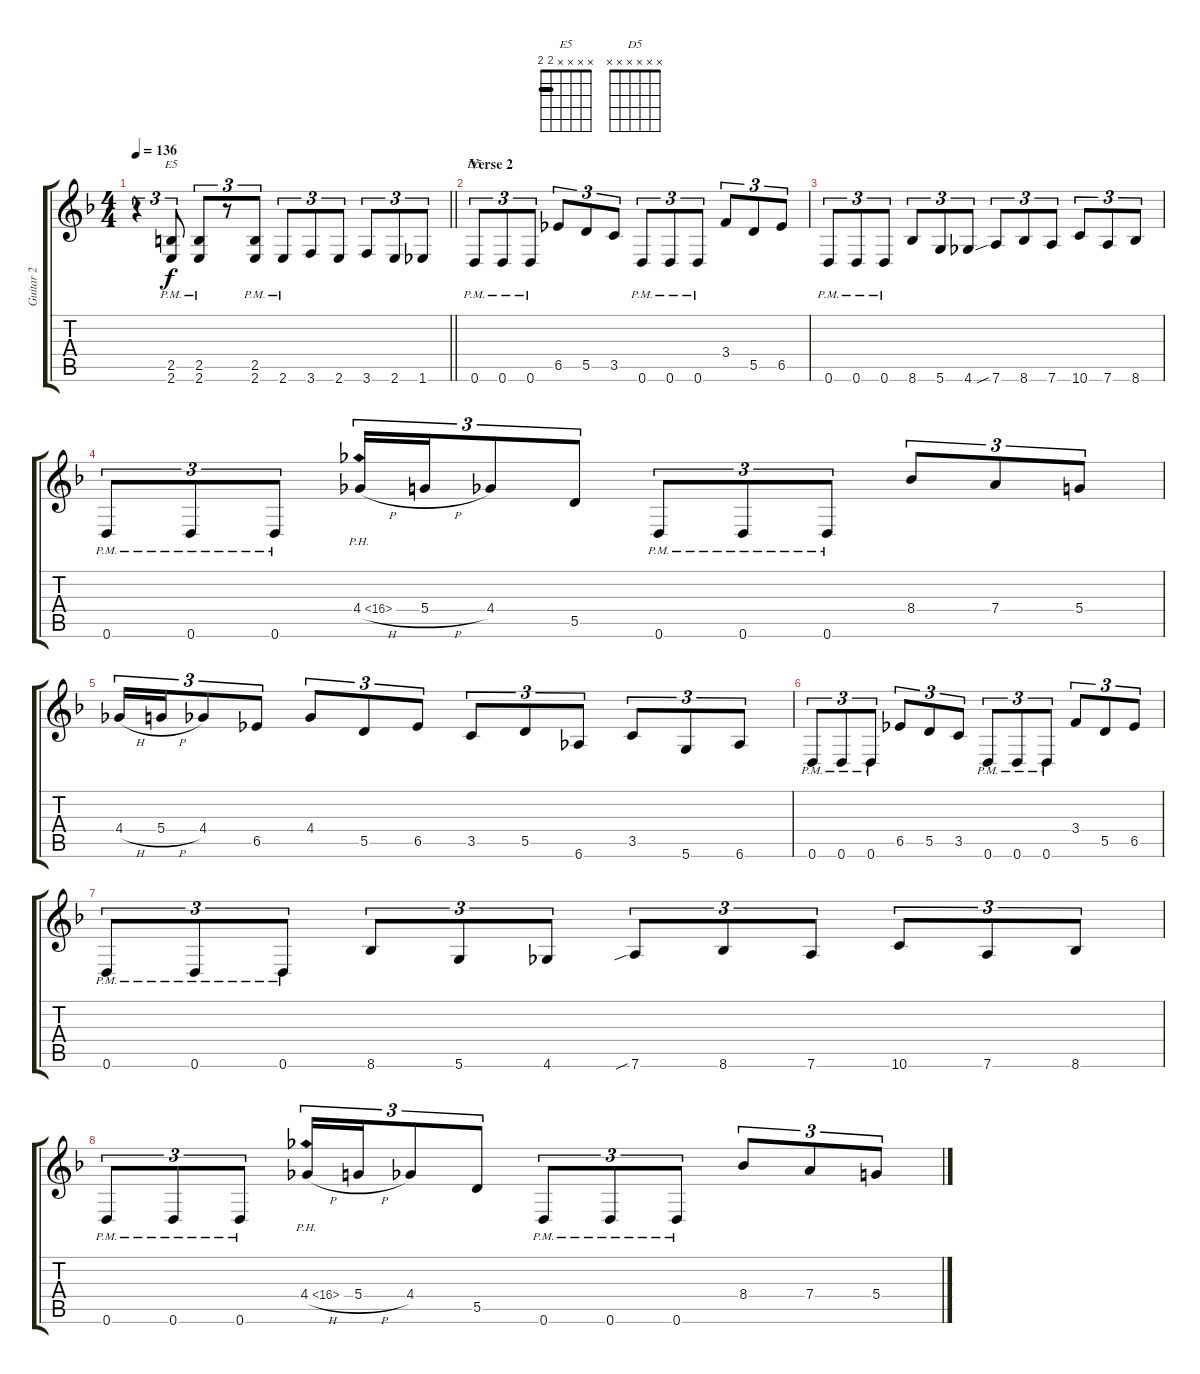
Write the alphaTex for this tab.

\track ("Guitar 2" "Guitar 2") {instrument distortionguitar}
\staff {score tabs}
\tuning (E4 B3 G3 D3 A2 D2) {hide}
\chord ("E5" x x x x 2 2) {barre 2}
\chord ("D5" x x x x x x)
\ts (4 4)
\tempo 136
\clef g2
\barLineRight lightlight
\ks dminor
r.4{tu (3 2) dy f} (2.5{pm} 2.6{pm}).8{tu (3 2) ch "E5"} (2.5{pm} 2.6{pm}).8{tu (3 2)} r.8{tu (3 2)} (2.5{pm} 2.6{pm}).8{tu (3 2)} 2.6{pm}.8{tu (3 2)} 3.6.8{tu (3 2)} 2.6.8{tu (3 2)} 3.6.8{tu (3 2)} 2.6.8{tu (3 2)} 1.6.8{tu (3 2)} |
\section ("" "Verse 2")
0.6{pm}.8{tu (3 2) ch "D5"} 0.6{pm}.8{tu (3 2)} 0.6{pm}.8{tu (3 2)} 6.5.8{tu (3 2)} 5.5.8{tu (3 2)} 3.5.8{tu (3 2)} 0.6{pm}.8{tu (3 2)} 0.6{pm}.8{tu (3 2)} 0.6{pm}.8{tu (3 2)} 3.4.8{tu (3 2)} 5.5.8{tu (3 2)} 6.5.8{tu (3 2)} |
0.6{pm}.8{tu (3 2)} 0.6{pm}.8{tu (3 2)} 0.6{pm}.8{tu (3 2)} 8.6.8{tu (3 2)} 5.6.8{tu (3 2)} 4.6.8{tu (3 2)} 7.6{sib}.8{tu (3 2)} 8.6.8{tu (3 2)} 7.6.8{tu (3 2)} 10.6.8{tu (3 2)} 7.6.8{tu (3 2)} 8.6.8{tu (3 2)} |
0.6{pm}.8{tu (3 2)} 0.6{pm}.8{tu (3 2)} 0.6{pm}.8{tu (3 2)} 4.4{ph 12 h}.16{tu (3 2)} 5.4{h}.16{tu (3 2)} 4.4.8{tu (3 2)} 5.5.8{tu (3 2)} 0.6{pm}.8{tu (3 2)} 0.6{pm}.8{tu (3 2)} 0.6{pm}.8{tu (3 2)} 8.4.8{tu (3 2)} 7.4.8{tu (3 2)} 5.4.8{tu (3 2)} |
4.4{h}.16{tu (3 2)} 5.4{h}.16{tu (3 2)} 4.4.8{tu (3 2)} 6.5.8{tu (3 2)} 4.4.8{tu (3 2)} 5.5.8{tu (3 2)} 6.5.8{tu (3 2)} 3.5.8{tu (3 2)} 5.5.8{tu (3 2)} 6.6.8{tu (3 2)} 3.5.8{tu (3 2)} 5.6.8{tu (3 2)} 6.6.8{tu (3 2)} |
0.6{pm}.8{tu (3 2)} 0.6{pm}.8{tu (3 2)} 0.6{pm}.8{tu (3 2)} 6.5.8{tu (3 2)} 5.5.8{tu (3 2)} 3.5.8{tu (3 2)} 0.6{pm}.8{tu (3 2)} 0.6{pm}.8{tu (3 2)} 0.6{pm}.8{tu (3 2)} 3.4.8{tu (3 2)} 5.5.8{tu (3 2)} 6.5.8{tu (3 2)} |
0.6{pm}.8{tu (3 2)} 0.6{pm}.8{tu (3 2)} 0.6{pm}.8{tu (3 2)} 8.6.8{tu (3 2)} 5.6.8{tu (3 2)} 4.6.8{tu (3 2)} 7.6{sib}.8{tu (3 2)} 8.6.8{tu (3 2)} 7.6.8{tu (3 2)} 10.6.8{tu (3 2)} 7.6.8{tu (3 2)} 8.6.8{tu (3 2)} |
0.6{pm}.8{tu (3 2)} 0.6{pm}.8{tu (3 2)} 0.6{pm}.8{tu (3 2)} 4.4{ph 12 h}.16{tu (3 2)} 5.4{h}.16{tu (3 2)} 4.4.8{tu (3 2)} 5.5.8{tu (3 2)} 0.6{pm}.8{tu (3 2)} 0.6{pm}.8{tu (3 2)} 0.6{pm}.8{tu (3 2)} 8.4.8{tu (3 2)} 7.4.8{tu (3 2)} 5.4.8{tu (3 2)}
